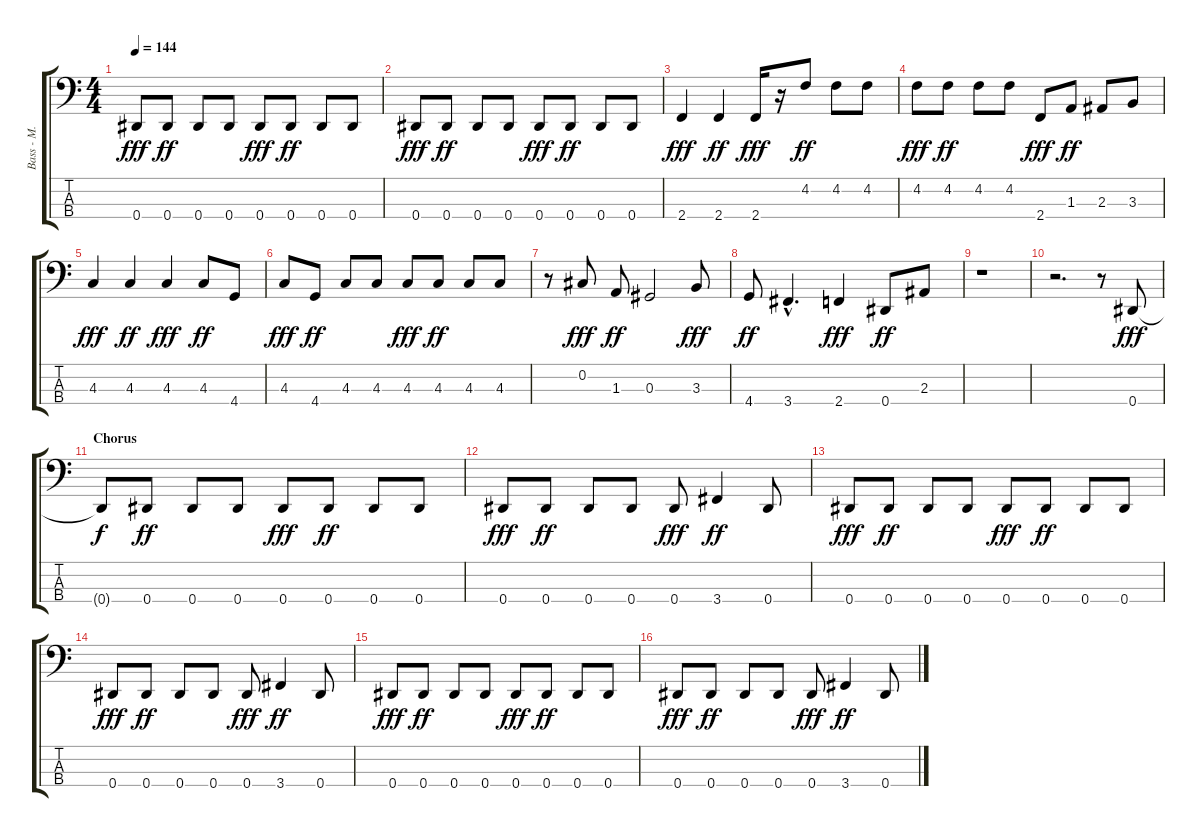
\track ("Bass - M. Anthony" "Bass - M. ") {instrument electricbassfinger}
\staff {score tabs}
\tuning (Gb2 Db2 Ab1 Eb1) {hide}
\ts (4 4)
\tempo 144
\clef f4
\ks c
0.4.8{dy fff} 0.4.8{dy ff} 0.4.8 0.4.8 0.4.8{dy fff} 0.4.8{dy ff} 0.4.8 0.4.8 |
0.4.8{dy fff} 0.4.8{dy ff} 0.4.8 0.4.8 0.4.8{dy fff} 0.4.8{dy ff} 0.4.8 0.4.8 |
2.4.4{dy fff} 2.4.4{dy ff} 2.4.16{dy fff} r.16 4.2.8{dy ff} 4.2.8 4.2.8 |
4.2.8{dy fff} 4.2.8{dy ff} 4.2.8 4.2.8 2.4.8{dy fff} 1.3.8{dy ff} 2.3.8 3.3.8 |
4.3.4{dy fff} 4.3.4{dy ff} 4.3.4{dy fff} 4.3.8{dy ff} 4.4.8 |
4.3.8{dy fff} 4.4.8{dy ff} 4.3.8 4.3.8 4.3.8{dy fff} 4.3.8{dy ff} 4.3.8 4.3.8 |
r.8 0.2.8{dy fff} 1.3.8{dy ff} 0.3.2 3.3.8{dy fff} |
4.4.8{dy ff} 3.4{hac}.4{d} 2.4.4{dy fff} 0.4.8{dy ff} 2.3.8 |
r.1 |
r.2{d} r.8 0.4.8{dy fff} |
\section ("" "Chorus")
0.4{t}.8{dy f} 0.4.8{dy ff} 0.4.8 0.4.8 0.4.8{dy fff} 0.4.8{dy ff} 0.4.8 0.4.8 |
0.4.8{dy fff} 0.4.8{dy ff} 0.4.8 0.4.8 0.4.8{dy fff} 3.4.4{dy ff} 0.4.8 |
0.4.8{dy fff} 0.4.8{dy ff} 0.4.8 0.4.8 0.4.8{dy fff} 0.4.8{dy ff} 0.4.8 0.4.8 |
0.4.8{dy fff} 0.4.8{dy ff} 0.4.8 0.4.8 0.4.8{dy fff} 3.4.4{dy ff} 0.4.8 |
0.4.8{dy fff} 0.4.8{dy ff} 0.4.8 0.4.8 0.4.8{dy fff} 0.4.8{dy ff} 0.4.8 0.4.8 |
0.4.8{dy fff} 0.4.8{dy ff} 0.4.8 0.4.8 0.4.8{dy fff} 3.4.4{dy ff} 0.4.8
